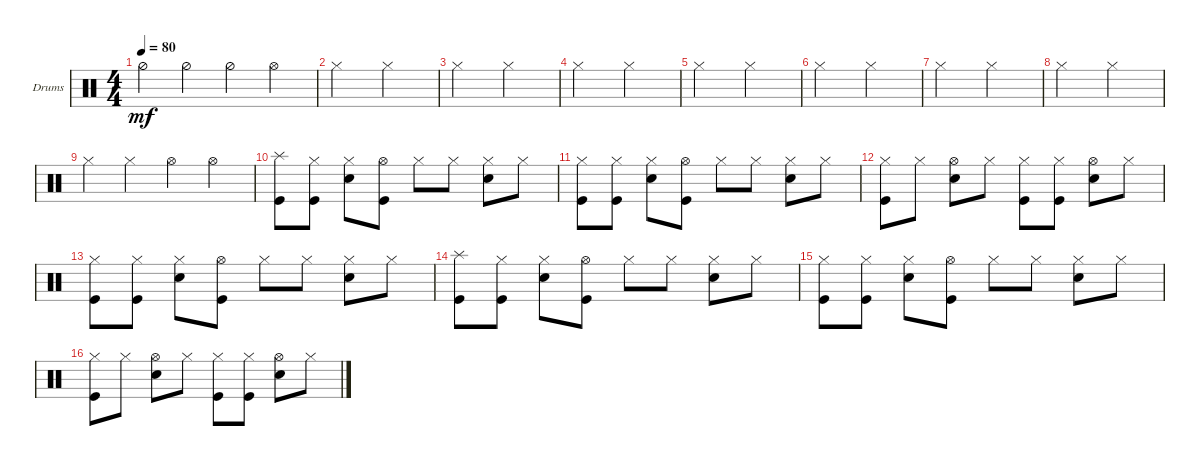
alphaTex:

\defaultSystemsLayout 4
\bracketExtendMode groupsimilarinstruments
\firstSystemTrackNameOrientation horizontal
\otherSystemsTrackNameOrientation horizontal
\track ("Manyakin" "Drums") {instrument percussion}
\staff {score}
\articulation defaults
\ts (4 4)
\tempo 80
\clef neutral
\ks c "Hi-Hat (half)".4{dy mf} "Hi-Hat (half)".4 "Hi-Hat (half)".4 "Hi-Hat (open)".4
|
"Hi-Hat (closed)".2 "Hi-Hat (closed)".2 |
"Hi-Hat (closed)".2 "Hi-Hat (closed)".2 |
"Hi-Hat (closed)".2 "Hi-Hat (closed)".2 |
"Hi-Hat (closed)".2 "Hi-Hat (closed)".2 |
"Hi-Hat (closed)".2 "Hi-Hat (closed)".2 |
"Hi-Hat (closed)".2 "Hi-Hat (closed)".2 |
"Hi-Hat (closed)".2 "Hi-Hat (closed)".2 |
"Hi-Hat (closed)".4 "Hi-Hat (closed)".4 "Hi-Hat (open)".4 "Hi-Hat (open)".4 |
("Kick (hit)" "Splash (hit)").8 ("Kick (hit)" "Hi-Hat (closed)").8 ("Hi-Hat (closed)" "Snare (hit) 2").8 ("Hi-Hat (open)" "Kick (hit)").8 "Hi-Hat (closed)".8 "Hi-Hat (closed)".8 ("Hi-Hat (closed)" "Snare (hit) 2").8 "Hi-Hat (closed)".8 |
("Kick (hit)" "Hi-Hat (closed)").8 ("Kick (hit)" "Hi-Hat (closed)").8 ("Hi-Hat (closed)" "Snare (hit) 2").8 ("Hi-Hat (open)" "Kick (hit)").8 "Hi-Hat (closed)".8 "Hi-Hat (closed)".8 ("Hi-Hat (closed)" "Snare (hit) 2").8 "Hi-Hat (closed)".8 |
("Kick (hit)" "Hi-Hat (closed)").8 "Hi-Hat (closed)".8 ("Hi-Hat (open)" "Snare (hit) 2").8 "Hi-Hat (closed)".8 ("Hi-Hat (closed)" "Kick (hit)").8 ("Hi-Hat (closed)" "Kick (hit)").8 ("Hi-Hat (open)" "Snare (hit) 2").8 "Hi-Hat (closed)".8 |
("Kick (hit)" "Hi-Hat (closed)").8 ("Kick (hit)" "Hi-Hat (closed)").8 ("Hi-Hat (closed)" "Snare (hit) 2").8 ("Hi-Hat (open)" "Kick (hit)").8 "Hi-Hat (closed)".8 "Hi-Hat (closed)".8 ("Hi-Hat (closed)" "Snare (hit) 2").8 "Hi-Hat (closed)".8 |
("Kick (hit)" "Splash (hit)").8 ("Kick (hit)" "Hi-Hat (closed)").8 ("Hi-Hat (closed)" "Snare (hit) 2").8 ("Hi-Hat (open)" "Kick (hit)").8 "Hi-Hat (closed)".8 "Hi-Hat (closed)".8 ("Hi-Hat (closed)" "Snare (hit) 2").8 "Hi-Hat (closed)".8 |
("Kick (hit)" "Hi-Hat (closed)").8 ("Kick (hit)" "Hi-Hat (closed)").8 ("Hi-Hat (closed)" "Snare (hit) 2").8 ("Hi-Hat (open)" "Kick (hit)").8 "Hi-Hat (closed)".8 "Hi-Hat (closed)".8 ("Hi-Hat (closed)" "Snare (hit) 2").8 "Hi-Hat (closed)".8 |
("Kick (hit)" "Hi-Hat (closed)").8 "Hi-Hat (closed)".8 ("Hi-Hat (open)" "Snare (hit) 2").8 "Hi-Hat (closed)".8 ("Hi-Hat (closed)" "Kick (hit)").8 ("Hi-Hat (closed)" "Kick (hit)").8 ("Hi-Hat (open)" "Snare (hit) 2").8 "Hi-Hat (closed)".8
